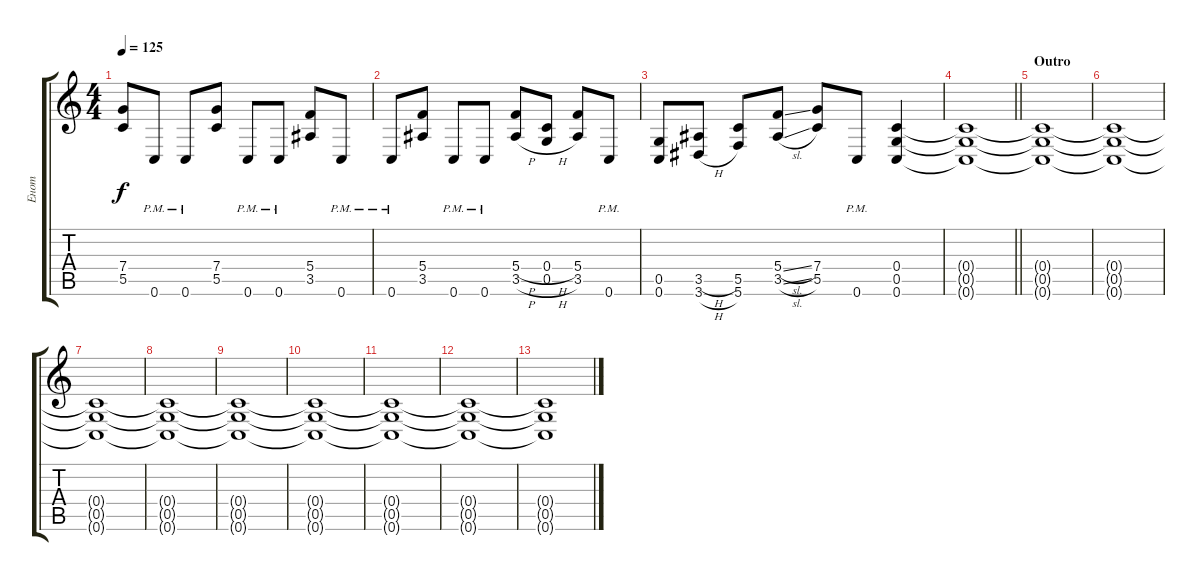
\track ("Енот" "Енот") {instrument distortionguitar}
\staff {score tabs}
\tuning (D4 A3 F3 C3 G2 C2) {hide}
\ts (4 4)
\tempo 125
\clef g2
\ks c
(7.4 5.5).8{dy f} 0.6{pm}.8 0.6{pm}.8 (7.4 5.5).8 0.6{pm}.8 0.6{pm}.8 (5.4 3.5).8 0.6{pm}.8 |
0.6{pm}.8 (5.4 3.5).8 0.6{pm}.8 0.6{pm}.8 (5.4{h} 3.5{h}).8 (0.4{h} 0.5{h}).8 (5.4 3.5).8 0.6{pm}.8 |
(0.5 0.6).8 (3.5{h} 3.6{h}).8 (5.5 5.6).8 (5.4{sl} 3.5{sl}).8 (7.4 5.5).8 0.6{pm}.8 (0.4 0.5 0.6).4 |
\barLineRight lightlight
(0.4{t} 0.5{t} 0.6{t}).1{volume 9} |
\section ("" "Outro")
(0.4{t} 0.5{t} 0.6{t}).1 |
(0.4{t} 0.5{t} 0.6{t}).1 |
(0.4{t} 0.5{t} 0.6{t}).1 |
(0.4{t} 0.5{t} 0.6{t}).1 |
(0.4{t} 0.5{t} 0.6{t}).1 |
(0.4{t} 0.5{t} 0.6{t}).1 |
(0.4{t} 0.5{t} 0.6{t}).1 |
(0.4{t} 0.5{t} 0.6{t}).1 |
(0.4{t} 0.5{t} 0.6{t}).1
